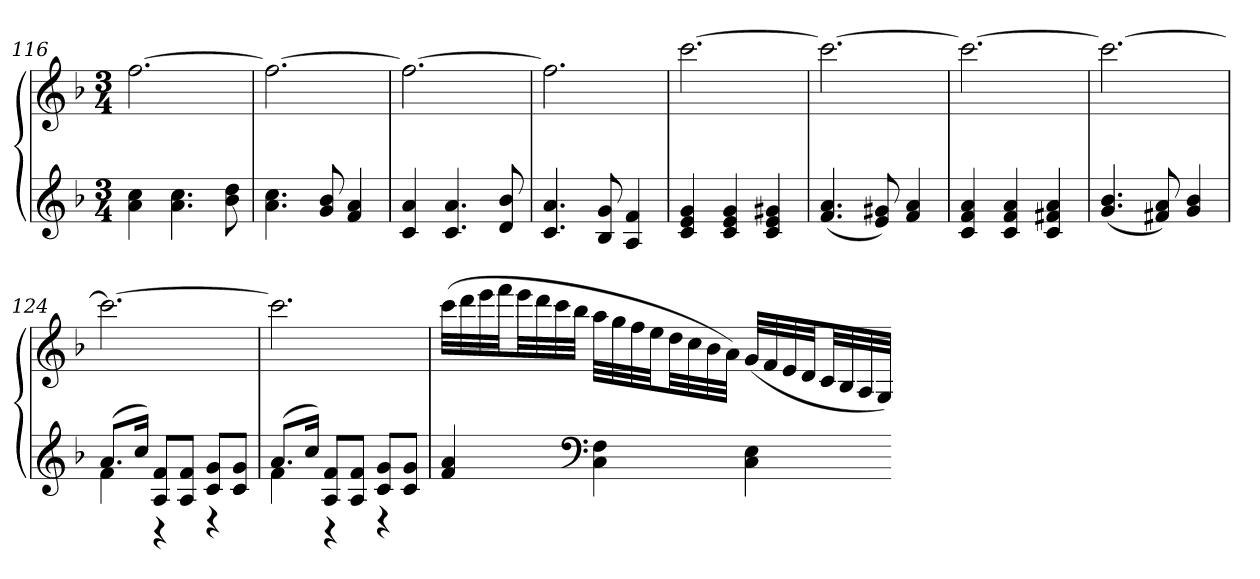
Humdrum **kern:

**kern	**kern
*part1	*part1
*staff2	*staff1
*clefG2	*clefG2
*k[b-]	*k[b-]
*M3/4	*M3/4
=116	=116
4a 4cc	[2.ff
4.a 4.cc	.
8b- 8dd	.
=117	=117
4.a 4.cc	2.ff_
8g 8b-	.
4f 4a	.
=118	=118
4c 4a	2.ff_
4.c 4.a	.
8d 8b-	.
=119	=119
4.c 4.a	2.ff]
8B- 8g	.
4A 4f	.
=120	=120
4c 4e 4g	[2.ccc
4c 4e 4g	.
4c 4e 4g#X	.
=121	=121
(4.f 4.a	2.ccc_
8e 8g#X)	.
4f 4a	.
=122	=122
4c 4f 4a	2.ccc_
4c 4f 4a	.
4c 4f#X 4a	.
=123	=123
(4.g 4.b-	2.ccc_
8f#X 8a)	.
4g 4b-	.
=124	=124
*^	*
(8.aL	4f	2.ccc_
16ccJk)	.	.
8A 8fL	4r	.
8A 8fJ	.	.
8c 8gL	4r	.
8c 8gJ	.	.
=125	=125	=125
(8.aL	4f	2.ccc]
16ccJk)	.	.
8A 8fL	4r	.
8A 8fJ	.	.
8c 8gL	4r	.
8c 8gJ	.	.
*v	*v	*
=126	=126
4f 4a	(32cccLLL
.	32ddd
.	32eee
.	32fffJJ
.	32eeeLL
.	32ddd
.	32ccc
.	32bb-JJJ
*clefF4	*
4C 4F	32aaLLL
.	32gg
.	32ff
.	32eeJJ
.	32ddLL
.	32cc
.	32b-
.	32aJJJ)
4C 4E	(32gLLL
.	32f
.	32e
.	32dJJ
.	32cLL
.	32B-
.	32A
.	32GJJJ)
=-	=-
*-	*-
